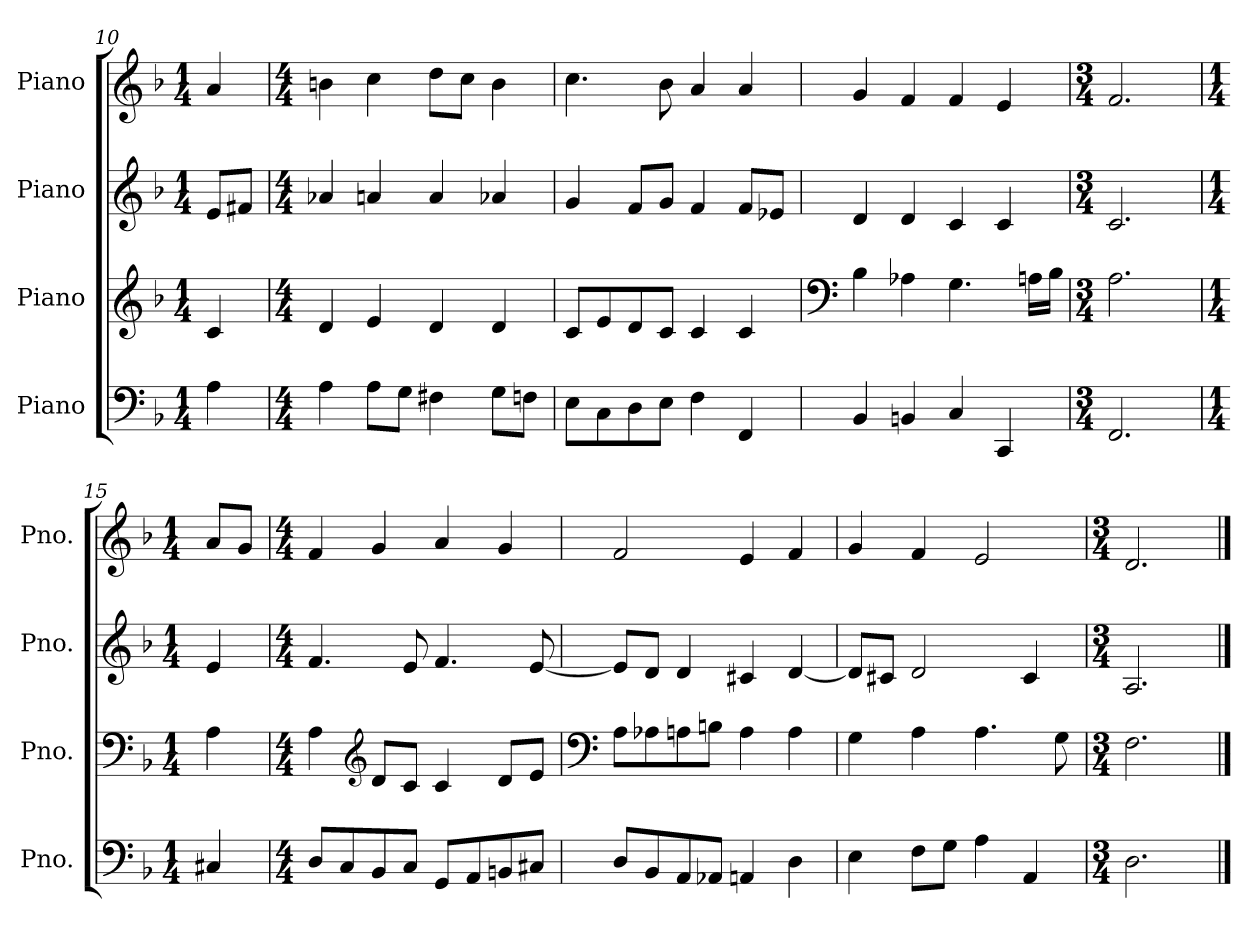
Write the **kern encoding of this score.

**kern	**kern	**kern	**kern
*part4	*part3	*part2	*part1
*staff4	*staff3	*staff2	*staff1
*I"Piano	*I"Piano	*I"Piano	*I"Piano
*I'Pno.	*I'Pno.	*I'Pno.	*I'Pno.
*clefF4	*clefG2	*clefG2	*clefG2
*k[b-]	*k[b-]	*k[b-]	*k[b-]
*M1/4	*M1/4	*M1/4	*M1/4
=10	=10	=10	=10
4A\	4c/	8e/L	4a/
.	.	8f#X/J	.
=11	=11	=11	=11
*M4/4	*M4/4	*M4/4	*M4/4
4A\	4d/	4a-X/	4bn\
8A\L	4e/	4an/	4cc\
8G\J	.	.	.
4F#X\	4d/	4a/	8dd\L
.	.	.	8cc\J
8G\L	4d/	4a-X/	4b\
8Fn\J	.	.	.
!!LO:LB:g=z
=12	=12	=12	=12
8E\L	8c/L	4g/	4.cc\
8C\	8e/	.	.
8D\	8d/	8f/L	.
8E\J	8c/J	8g/J	8b-\
4F\	4c/	4f/	4a/
4FF/	4c/	8f/L	4a/
.	.	8e-X/J	.
=13	=13	=13	=13
*	*clefF4	*	*
4BB-/	4B-\	4d/	4g/
4BBn/	4A-X\	4d/	4f/
4C/	4.G\	4c/	4f/
4CC/	.	4c/	4e/
.	16An\LL	.	.
.	16B-\JJ	.	.
=14	=14	=14	=14
*M3/4	*M3/4	*M3/4	*M3/4
2.FF/	2.A\	2.c/	2.f/
=15	=15	=15	=15
*M1/4	*M1/4	*M1/4	*M1/4
4C#X/	4A\	4e/	8a/L
.	.	.	8g/J
=16	=16	=16	=16
*M4/4	*M4/4	*M4/4	*M4/4
8D/L	4A\	4.f/	4f/
8C/	.	.	.
*	*clefG2	*	*
8BB-/	8d/L	.	4g/
8C/J	8c/J	8e/	.
8GG/L	4c/	4.f/	4a/
8AA/	.	.	.
8BBn/	8d/L	.	4g/
8C#X/J	8e/J	[8e/	.
!!LO:PB:g=z
=17	=17	=17	=17
*	*clefF4	*	*
8D/L	8A\L	8e/L]	2f/
8BB-/	8A-X\	8d/J	.
8AA/	8An\	4d/	.
8AA-X/J	8Bn\J	.	.
4AAn/	4A\	4c#X/	4e/
4D\	4A\	[4d/	4f/
=18	=18	=18	=18
4E\	4G\	8d/L]	4g/
.	.	8c#X/J	.
8F\L	4A\	2d/	4f/
8G\J	.	.	.
4A\	4.A\	.	2e/
4AA/	.	4c#/	.
.	8G\	.	.
=19	=19	=19	=19
*M3/4	*M3/4	*M3/4	*M3/4
2.D\	2.F\	2.A/	2.d/
==	==	==	==
*-	*-	*-	*-
